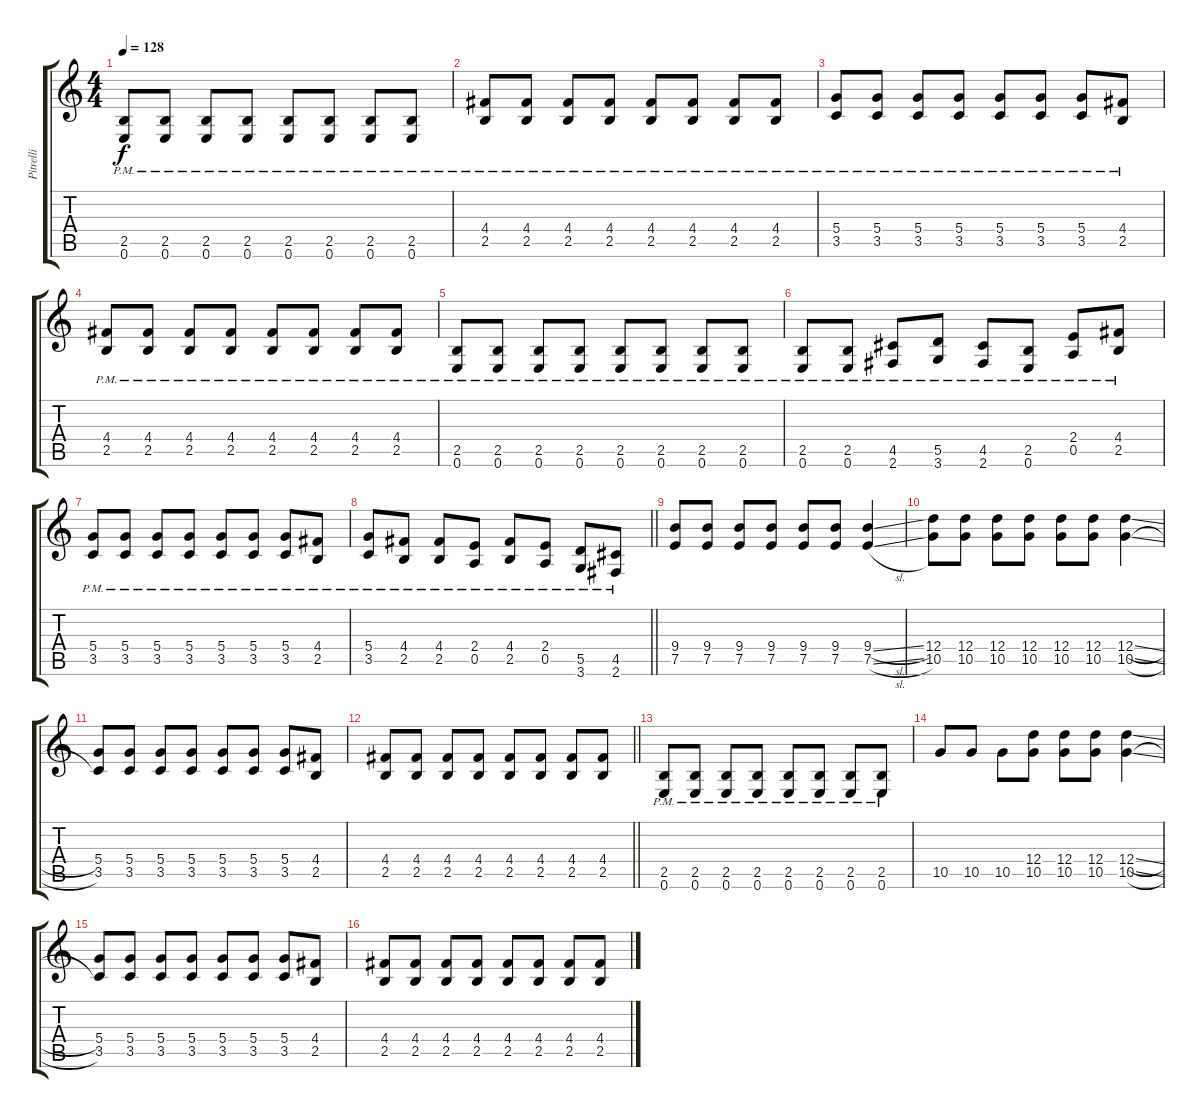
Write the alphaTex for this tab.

\track ("Pitrelli" "Pitrelli") {instrument distortionguitar}
\staff {score tabs}
\tuning (E4 B3 G3 D3 A2 E2) {hide}
\ts (4 4)
\tempo 128
\clef g2
\ks c
(2.5 0.6{pm}).8{dy f volume 11} (2.5 0.6{pm}).8 (2.5 0.6{pm}).8 (2.5 0.6{pm}).8 (2.5 0.6{pm}).8 (2.5 0.6{pm}).8 (2.5 0.6{pm}).8 (2.5 0.6{pm}).8 |
(4.4 2.5{pm}).8 (4.4 2.5{pm}).8 (4.4 2.5{pm}).8 (4.4 2.5{pm}).8 (4.4 2.5{pm}).8 (4.4 2.5{pm}).8 (4.4 2.5{pm}).8 (4.4 2.5{pm}).8 |
(5.4{pm} 3.5{pm}).8 (5.4{pm} 3.5{pm}).8 (5.4{pm} 3.5{pm}).8 (5.4{pm} 3.5{pm}).8 (5.4{pm} 3.5{pm}).8 (5.4{pm} 3.5{pm}).8 (5.4{pm} 3.5{pm}).8 (4.4{pm} 2.5{pm}).8 |
(4.4{pm} 2.5{pm}).8 (4.4{pm} 2.5{pm}).8 (4.4{pm} 2.5{pm}).8 (4.4{pm} 2.5{pm}).8 (4.4{pm} 2.5{pm}).8 (4.4{pm} 2.5{pm}).8 (4.4{pm} 2.5{pm}).8 (4.4{pm} 2.5{pm}).8 |
(2.5{pm} 0.6{pm}).8 (2.5{pm} 0.6{pm}).8 (2.5{pm} 0.6{pm}).8 (2.5{pm} 0.6{pm}).8 (2.5{pm} 0.6{pm}).8 (2.5{pm} 0.6{pm}).8 (2.5{pm} 0.6{pm}).8 (2.5{pm} 0.6{pm}).8 |
(2.5{pm} 0.6{pm}).8 (2.5{pm} 0.6{pm}).8 (4.5{pm} 2.6{pm}).8 (5.5{pm} 3.6{pm}).8 (4.5{pm} 2.6{pm}).8 (2.5{pm} 0.6{pm}).8 (2.4{pm} 0.5{pm}).8 (4.4{pm} 2.5{pm}).8 |
(5.4{pm} 3.5{pm}).8 (5.4{pm} 3.5{pm}).8 (5.4{pm} 3.5{pm}).8 (5.4{pm} 3.5{pm}).8 (5.4{pm} 3.5{pm}).8 (5.4{pm} 3.5{pm}).8 (5.4{pm} 3.5{pm}).8 (4.4{pm} 2.5{pm}).8 |
\barLineRight lightlight
(5.4{pm} 3.5{pm}).8 (4.4{pm} 2.5{pm}).8 (4.4{pm} 2.5{pm}).8 (2.4{pm} 0.5{pm}).8 (4.4{pm} 2.5{pm}).8 (2.4{pm} 0.5{pm}).8 (5.5{pm} 3.6{pm}).8 (4.5{pm} 2.6{pm}).8 |
(9.4 7.5).8 (9.4 7.5).8 (9.4 7.5).8 (9.4 7.5).8 (9.4 7.5).8 (9.4 7.5).8 (9.4{sl} 7.5{sl}).4 |
(12.4 10.5).8 (12.4 10.5).8 (12.4 10.5).8 (12.4 10.5).8 (12.4 10.5).8 (12.4 10.5).8 (12.4{sl} 10.5{sl}).4 |
(5.4 3.5).8 (5.4 3.5).8 (5.4 3.5).8 (5.4 3.5).8 (5.4 3.5).8 (5.4 3.5).8 (5.4 3.5).8 (4.4 2.5).8 |
\barLineRight lightlight
(4.4 2.5).8 (4.4 2.5).8 (4.4 2.5).8 (4.4 2.5).8 (4.4 2.5).8 (4.4 2.5).8 (4.4 2.5).8 (4.4 2.5).8 |
(2.5{pm} 0.6{pm}).8 (2.5{pm} 0.6{pm}).8 (2.5{pm} 0.6{pm}).8 (2.5{pm} 0.6{pm}).8 (2.5{pm} 0.6{pm}).8 (2.5{pm} 0.6{pm}).8 (2.5{pm} 0.6{pm}).8 (2.5{pm} 0.6{pm}).8 |
10.5.8 10.5.8 10.5.8 (12.4 10.5).8 (12.4 10.5).8 (12.4 10.5).8 (12.4{sl} 10.5{sl}).4 |
(5.4 3.5).8 (5.4 3.5).8 (5.4 3.5).8 (5.4 3.5).8 (5.4 3.5).8 (5.4 3.5).8 (5.4 3.5).8 (4.4 2.5).8 |
(4.4 2.5).8 (4.4 2.5).8 (4.4 2.5).8 (4.4 2.5).8 (4.4 2.5).8 (4.4 2.5).8 (4.4 2.5).8 (4.4 2.5).8
